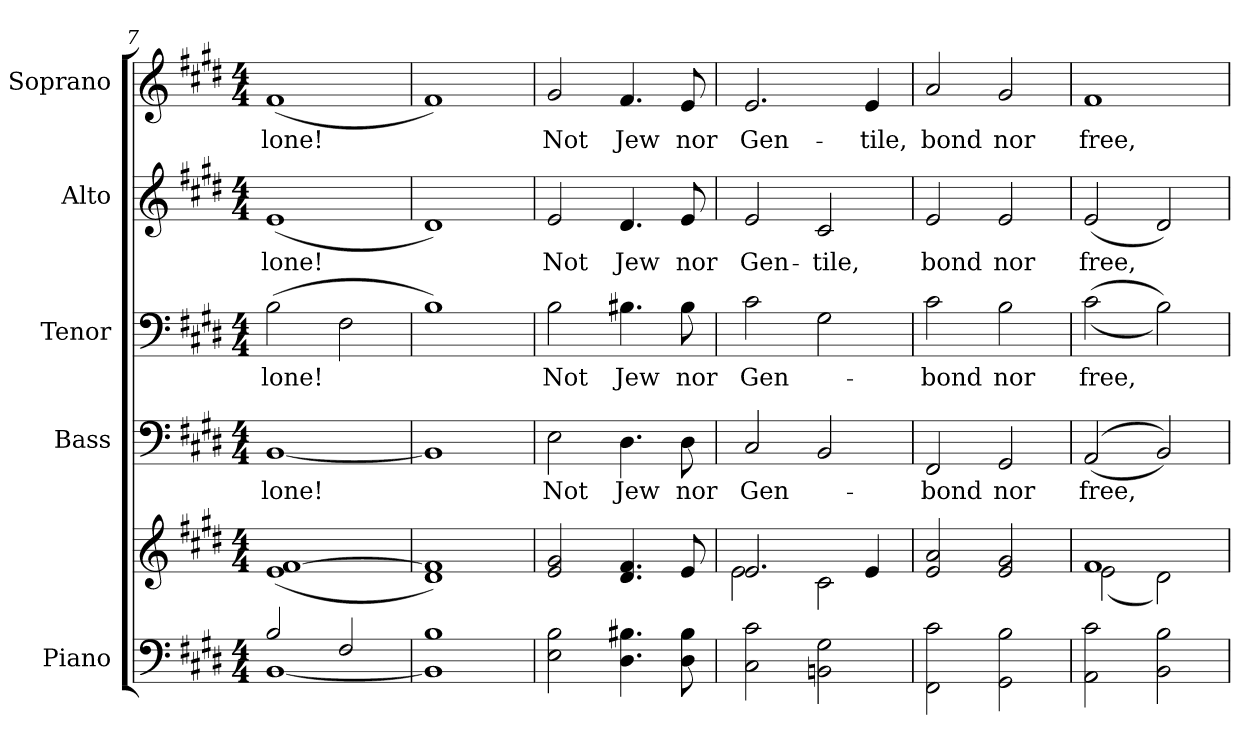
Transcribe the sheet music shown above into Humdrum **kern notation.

**kern	**kern	**kern	**text	**kern	**text	**kern	**text	**kern	**text
*part5	*part5	*part4	*part4	*part3	*part3	*part2	*part2	*part1	*part1
*staff6	*staff5	*staff4	*staff4	*staff3	*staff3	*staff2	*staff2	*staff1	*staff1
*I"Piano	*	*I"Bass	*	*I"Tenor	*	*I"Alto	*	*I"Soprano	*
*I'Pno.	*	*I'B.	*	*I'T.	*	*I'A.	*	*I'S.	*
!!LO:PB:g=z
*clefF4	*clefG2	*clefF4	*	*clefF4	*	*clefG2	*	*clefG2	*
*k[f#c#g#d#]	*k[f#c#g#d#]	*k[f#c#g#d#]	*	*k[f#c#g#d#]	*	*k[f#c#g#d#]	*	*k[f#c#g#d#]	*
*E:	*E:	*E:	*	*E:	*	*E:	*	*E:	*
*M4/4	*M4/4	*M4/4	*	*M4/4	*	*M4/4	*	*M4/4	*
=7	=7	=7	=7	=7	=7	=7	=7	=7	=7
*^	*	*	*	*	*	*	*	*	*
!	!	!	!	!LO:LY:b:color=#000000	!	!	!	!	!	!
!	!	!	!	!	!	!LO:LY:b:color=#000000	!	!	!	!
!	!	!	!	!	!	!	!	!LO:LY:b:color=#000000	!	!
!	!	!	!	!	!	!	!	!	!	!LO:LY:b:color=#000000
2Bi/	[<1BBi	(1ei [>1f#i	[<1BBi	-lone!	(2Bi\	-lone!	(1ei	-lone!	(1f#i	-lone!
2F#i/	.	.	.	.	2F#i\	.	.	.	.	.
=8	=8	=8	=8	=8	=8	=8	=8	=8	=8	=8
1Bi	1BBi]	1d#i 1f#i])	1BBi]	.	1Bi)	.	1d#i)	.	1f#i)	.
*v	*v	*	*	*	*	*	*	*	*	*
=9	=9	=9	=9	=9	=9	=9	=9	=9	=9
*^	*	*	*	*	*	*	*	*	*
!	!	!	!	!LO:LY:b:color=#000000	!	!	!	!	!	!
*v	*v	*	*	*	*	*	*	*	*	*
*^	*	*	*	*	*	*	*	*	*
!	!	!	!	!	!	!LO:LY:b:color=#000000	!	!	!	!
*v	*v	*	*	*	*	*	*	*	*	*
*^	*	*	*	*	*	*	*	*	*
!	!	!	!	!	!	!	!	!LO:LY:b:color=#000000	!	!
*v	*v	*	*	*	*	*	*	*	*	*
*^	*	*	*	*	*	*	*	*	*
!	!	!	!	!	!	!	!	!	!	!LO:LY:b:color=#000000
*v	*v	*	*	*	*	*	*	*	*	*
2Ei\ 2Bi	2ei/ 2g#i	2Ei\	Not	2Bi\	Not	2ei/	Not	2g#i/	Not
!	!	!	!LO:LY:b:color=#000000	!	!	!	!	!	!
!	!	!	!	!	!LO:LY:b:color=#000000	!	!	!	!
!	!	!	!	!	!	!	!LO:LY:b:color=#000000	!	!
!	!	!	!	!	!	!	!	!	!LO:LY:b:color=#000000
4.D#i\ 4.B#Xi	4.d#i/ 4.f#i	4.D#i\	Jew	4.B#Xi\	Jew	4.d#i/	Jew	4.f#i/	Jew
!	!	!	!LO:LY:b:color=#000000	!	!	!	!	!	!
!	!	!	!	!	!LO:LY:b:color=#000000	!	!	!	!
!	!	!	!	!	!	!	!LO:LY:b:color=#000000	!	!
!	!	!	!	!	!	!	!	!	!LO:LY:b:color=#000000
8D#i\ 8B#i	8ei/	8D#i\	nor	8B#i\	nor	8ei/	nor	8ei/	nor
!!LO:PB:g=z
=10	=10	=10	=10	=10	=10	=10	=10	=10	=10
*	*^	*	*	*	*	*	*	*	*
!	!	!	!	!LO:LY:b:color=#000000	!	!	!	!	!	!
!	!	!	!	!	!	!LO:LY:b:color=#000000	!	!	!	!
!	!	!	!	!	!	!	!	!LO:LY:b:color=#000000	!	!
!	!	!	!	!	!	!	!	!	!	!LO:LY:b:color=#000000
2C#i\ 2c#i	2.ei/	2ei\	2C#i/	Gen-	2c#i\	Gen-	2ei/	Gen-	2.ei/	Gen-
!	!	!	!	!	!	!	!	!LO:LY:b:color=#000000	!	!
2BBni\ 2G#i	.	2c#i\	2BBi/	.	2G#i\	.	2c#i/	-tile,	.	.
!	!	!	!	!	!	!	!	!	!	!LO:LY:b:color=#000000
.	4ei/	.	.	.	.	.	.	.	4ei/	-tile,
*	*v	*v	*	*	*	*	*	*	*	*
=11	=11	=11	=11	=11	=11	=11	=11	=11	=11
!	!	!	!LO:LY:b:color=#000000	!	!	!	!	!	!
!	!	!	!	!	!LO:LY:b:color=#000000	!	!	!	!
!	!	!	!	!	!	!	!LO:LY:b:color=#000000	!	!
!	!	!	!	!	!	!	!	!	!LO:LY:b:color=#000000
2FF#i\ 2c#i	2ei/ 2ai	2FF#i/	bond	2c#i\	bond	2ei/	bond	2ai/	bond
!	!	!	!LO:LY:b:color=#000000	!	!	!	!	!	!
!	!	!	!	!	!LO:LY:b:color=#000000	!	!	!	!
!	!	!	!	!	!	!	!LO:LY:b:color=#000000	!	!
!	!	!	!	!	!	!	!	!	!LO:LY:b:color=#000000
2GG#i\ 2Bi	2ei/ 2g#i	2GG#i/	nor	2Bi\	nor	2ei/	nor	2g#i/	nor
=12	=12	=12	=12	=12	=12	=12	=12	=12	=12
*	*^	*	*	*	*	*	*	*	*
!	!	!	!	!LO:LY:b:color=#000000	!	!	!	!	!	!
!	!	!	!	!	!	!LO:LY:b:color=#000000	!	!	!	!
!	!	!	!	!	!	!	!	!LO:LY:b:color=#000000	!	!
!	!	!	!	!	!	!	!	!	!	!LO:LY:b:color=#000000
2AAi\ 2c#i	1f#i	(2ei\	((2AAi/	free,	((2c#i\	free,	(2ei/	free,	1f#i	free,
2BBi\ 2Bi	.	2d#i\)	2BBi/))	.	2Bi\))	.	2d#i/)	.	.	.
*	*v	*v	*	*	*	*	*	*	*	*
=	=	=	=	=	=	=	=	=	=
*-	*-	*-	*-	*-	*-	*-	*-	*-	*-
